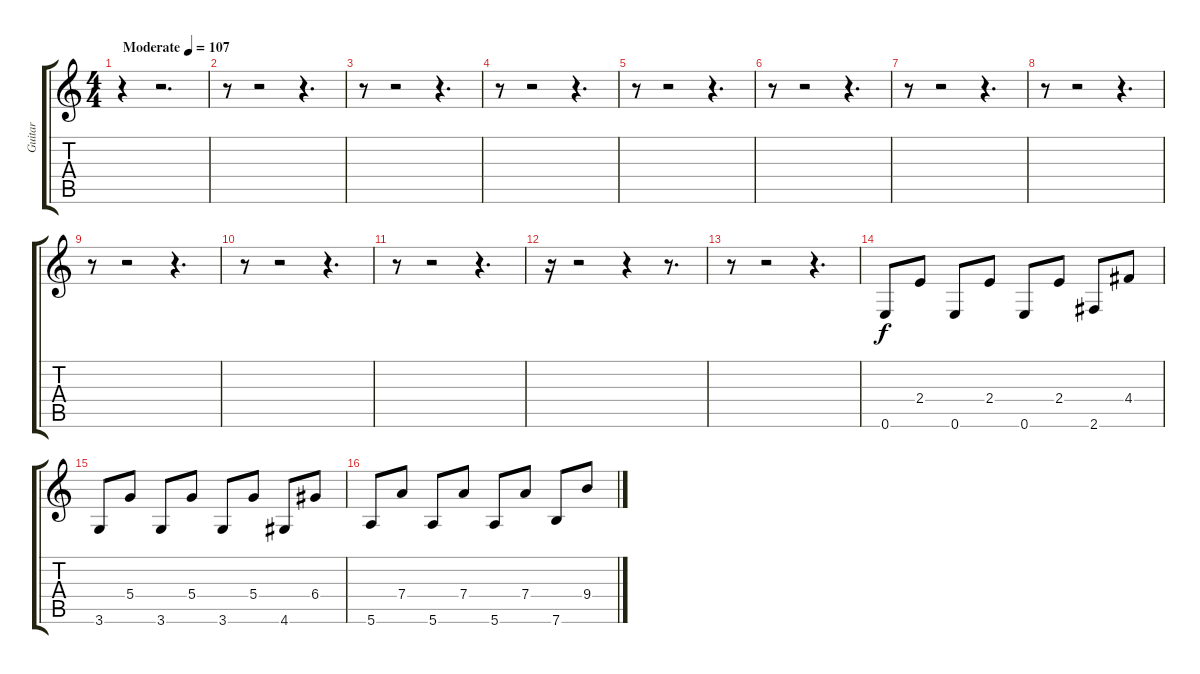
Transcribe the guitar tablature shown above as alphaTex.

\track ("Guitar" "Guitar") {instrument overdrivenguitar}
\staff {score tabs}
\tuning (E4 B3 G3 D3 A2 E2) {hide}
\ts (4 4)
\tempo (107 "Moderate")
\clef g2
\ks c
r.4{dy f instrument overdrivenguitar} r.2{d} |
r.8 r.2 r.4{d} |
r.8 r.2 r.4{d} |
r.8 r.2 r.4{d} |
r.8 r.2 r.4{d} |
r.8 r.2 r.4{d} |
r.8 r.2 r.4{d} |
r.8 r.2 r.4{d} |
r.8 r.2 r.4{d} |
r.8 r.2 r.4{d} |
r.8 r.2 r.4{d} |
r.16 r.2 r.4 r.8{d} |
r.8 r.2 r.4{d} |
0.6.8 2.4.8 0.6.8 2.4.8 0.6.8 2.4.8 2.6.8 4.4.8 |
3.6.8 5.4.8 3.6.8 5.4.8 3.6.8 5.4.8 4.6.8 6.4.8 |
5.6.8 7.4.8 5.6.8 7.4.8 5.6.8 7.4.8 7.6.8 9.4.8
